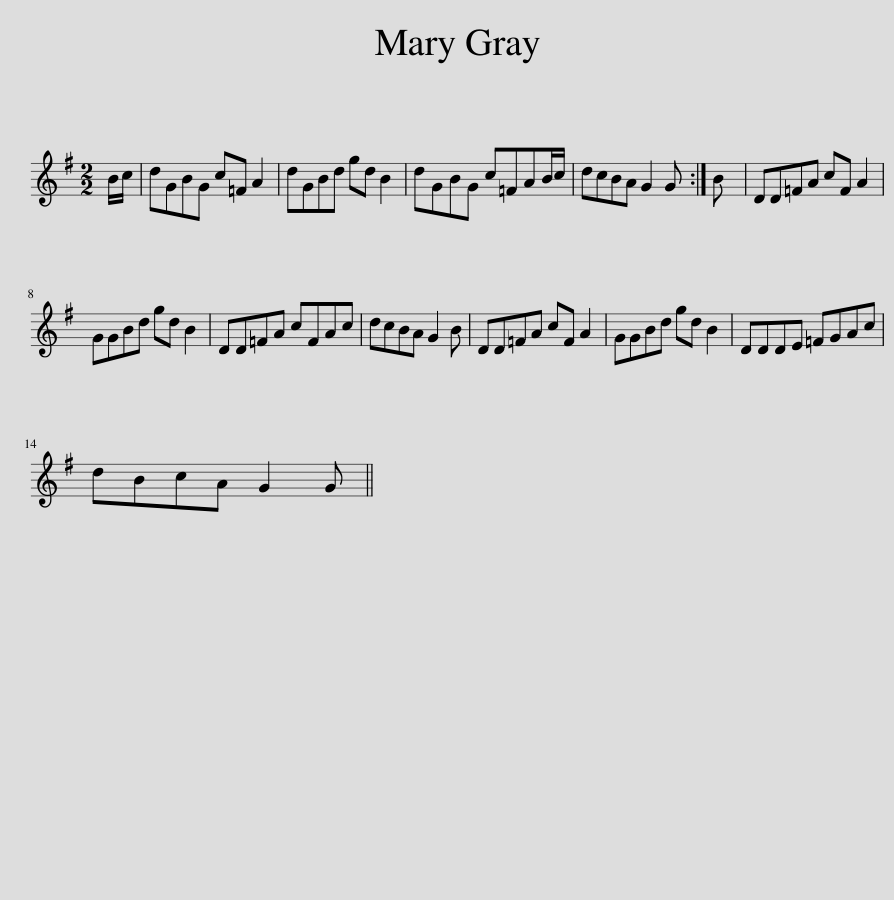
X:1
L:1/8
M:2/2
I:linebreak $
K:G
V:1 treble
V:1
 B/c/ | dGBG c=F A2 | dGBd gd B2 | dGBG c=FAB/c/ | dcBA G2 G :| %5
 B | DD=FA cF A2 |$ GGBd gd B2 | DD=FA cFAc | dcBA G2 B | %10
 DD=FA cF A2 | GGBd gd B2 | DDDE =FGAc |$ dBcA G2 G || %14
